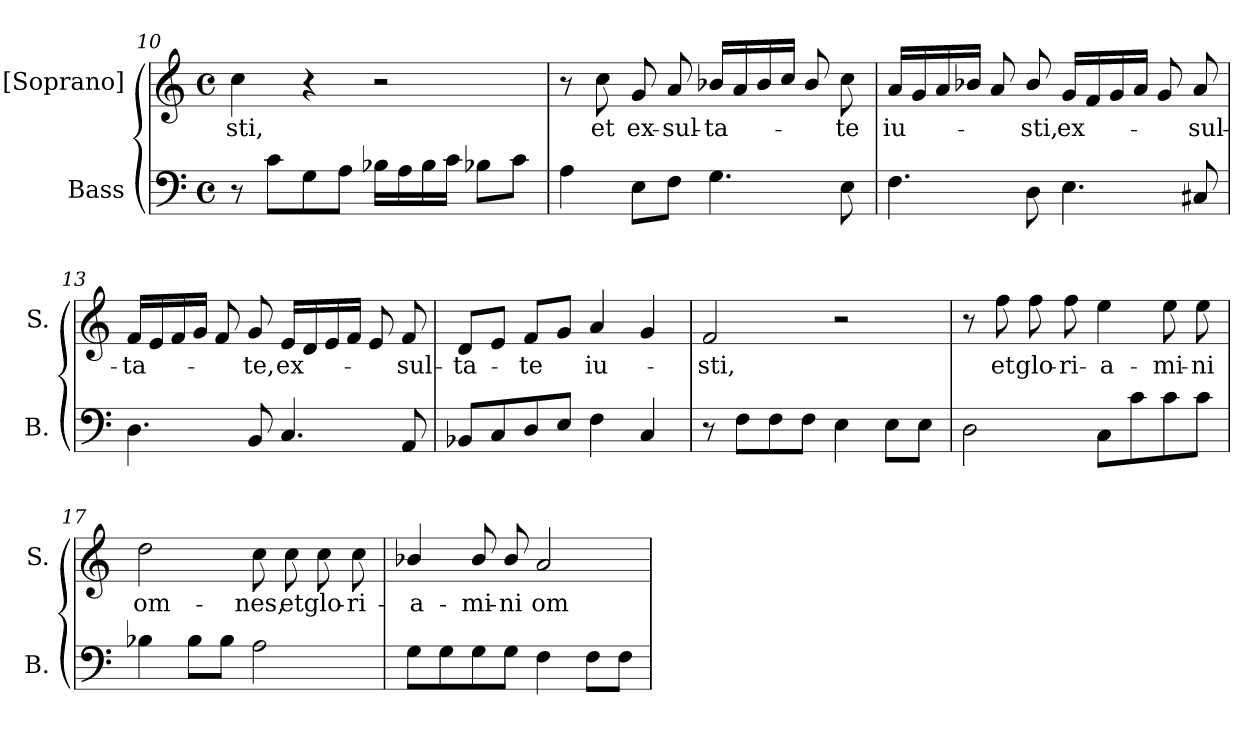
**kern	**kern	**text
*part2	*part1	*part1
*staff2	*staff1	*staff1
*I"Bass	*I"[Soprano]	*
*I'B.	*I'S.	*
*clefF4	*clefG2	*
*k[]	*k[]	*
*C:	*C:	*
*M4/4	*M4/4	*
*met(c)	*met(c)	*
=10	=10	=10
!	!	!LO:LY:b:color=#000000
8r	4cci\	-sti,
8ci\L	.	.
8Gi\	4r	.
8Ai\J	.	.
16B-Xi\LL	2r	.
16Ai\	.	.
16B-i\	.	.
16ci\JJ	.	.
8B-Xi\L	.	.
8ci\J	.	.
=11	=11	=11
4Ai\	8r	.
!	!	!LO:LY:b:color=#000000
.	8cci\	et
!	!	!LO:LY:b:color=#000000
8Ei\L	8gi/	ex-
!	!	!LO:LY:b:color=#000000
8Fi\J	8ai/	-sul-
!	!	!LO:LY:b:color=#000000
4.Gi\	16b-Xi/LL	-ta-
.	16ai/	.
.	16b-i/	.
.	16cci/JJ	.
.	8b-i/	.
!	!	!LO:LY:b:color=#000000
8Ei\	8cci\	-te
=12	=12	=12
!	!	!LO:LY:b:color=#000000
4.Fi\	16ai/LL	iu-
.	16gi/	.
.	16ai/	.
.	16b-Xi/JJ	.
.	8ai/	.
!	!	!LO:LY:b:color=#000000
8Di\	8b-i/	-sti,
!	!	!LO:LY:b:color=#000000
4.Ei\	16gi/LL	ex-
.	16fi/	.
.	16gi/	.
.	16ai/JJ	.
.	8gi/	.
!	!	!LO:LY:b:color=#000000
8C#Xi/	8ai/	-sul-
!!LO:LB:g=z
=13	=13	=13
!	!	!LO:LY:b:color=#000000
4.Di\	16fi/LL	-ta-
.	16ei/	.
.	16fi/	.
.	16gi/JJ	.
.	8fi/	.
!	!	!LO:LY:b:color=#000000
8BBi/	8gi/	-te,
!	!	!LO:LY:b:color=#000000
4.Ci/	16ei/LL	ex-
.	16di/	.
.	16ei/	.
.	16fi/JJ	.
.	8ei/	.
!	!	!LO:LY:b:color=#000000
8AAi/	8fi/	-sul-
=14	=14	=14
!	!	!LO:LY:b:color=#000000
8BB-Xi/L	8di/L	-ta-
8Ci/	8ei/J	.
!	!	!LO:LY:b:color=#000000
8Di/	8fi/L	-te
8Ei/J	8gi/J	.
!	!	!LO:LY:b:color=#000000
4Fi\	4ai/	iu-
4Ci/	4gi/	.
=15	=15	=15
!	!	!LO:LY:b:color=#000000
8r	2fi/	-sti,
8Fi\L	.	.
8Fi\	.	.
8Fi\J	.	.
4Ei\	2r	.
8Ei\L	.	.
8Ei\J	.	.
=16	=16	=16
2Di\	8r	.
!	!	!LO:LY:b:color=#000000
.	8ffi\	et
!	!	!LO:LY:b:color=#000000
.	8ffi\	glo-
!	!	!LO:LY:b:color=#000000
.	8ffi\	-ri-
!	!	!LO:LY:b:color=#000000
8Ci\L	4eei\	-a-
8ci\	.	.
!	!	!LO:LY:b:color=#000000
8ci\	8eei\	-mi-
!	!	!LO:LY:b:color=#000000
8ci\J	8eei\	-ni
=17	=17	=17
!	!	!LO:LY:b:color=#000000
4B-Xi\	2ddi\	om-
8B-i\L	.	.
8B-i\J	.	.
!	!	!LO:LY:b:color=#000000
2Ai\	8cci\	-nes,
!	!	!LO:LY:b:color=#000000
.	8cci\	et
!	!	!LO:LY:b:color=#000000
.	8cci\	glo-
!	!	!LO:LY:b:color=#000000
.	8cci\	-ri-
!!LO:PB:g=z
=18	=18	=18
!	!	!LO:LY:b:color=#000000
8Gi\L	4b-Xi/	-a-
8Gi\	.	.
!	!	!LO:LY:b:color=#000000
8Gi\	8b-i/	-mi-
!	!	!LO:LY:b:color=#000000
8Gi\J	8b-i/	-ni
!	!	!LO:LY:b:color=#000000
4Fi\	2ai/	om-
8Fi\L	.	.
8Fi\J	.	.
=	=	=
*-	*-	*-
